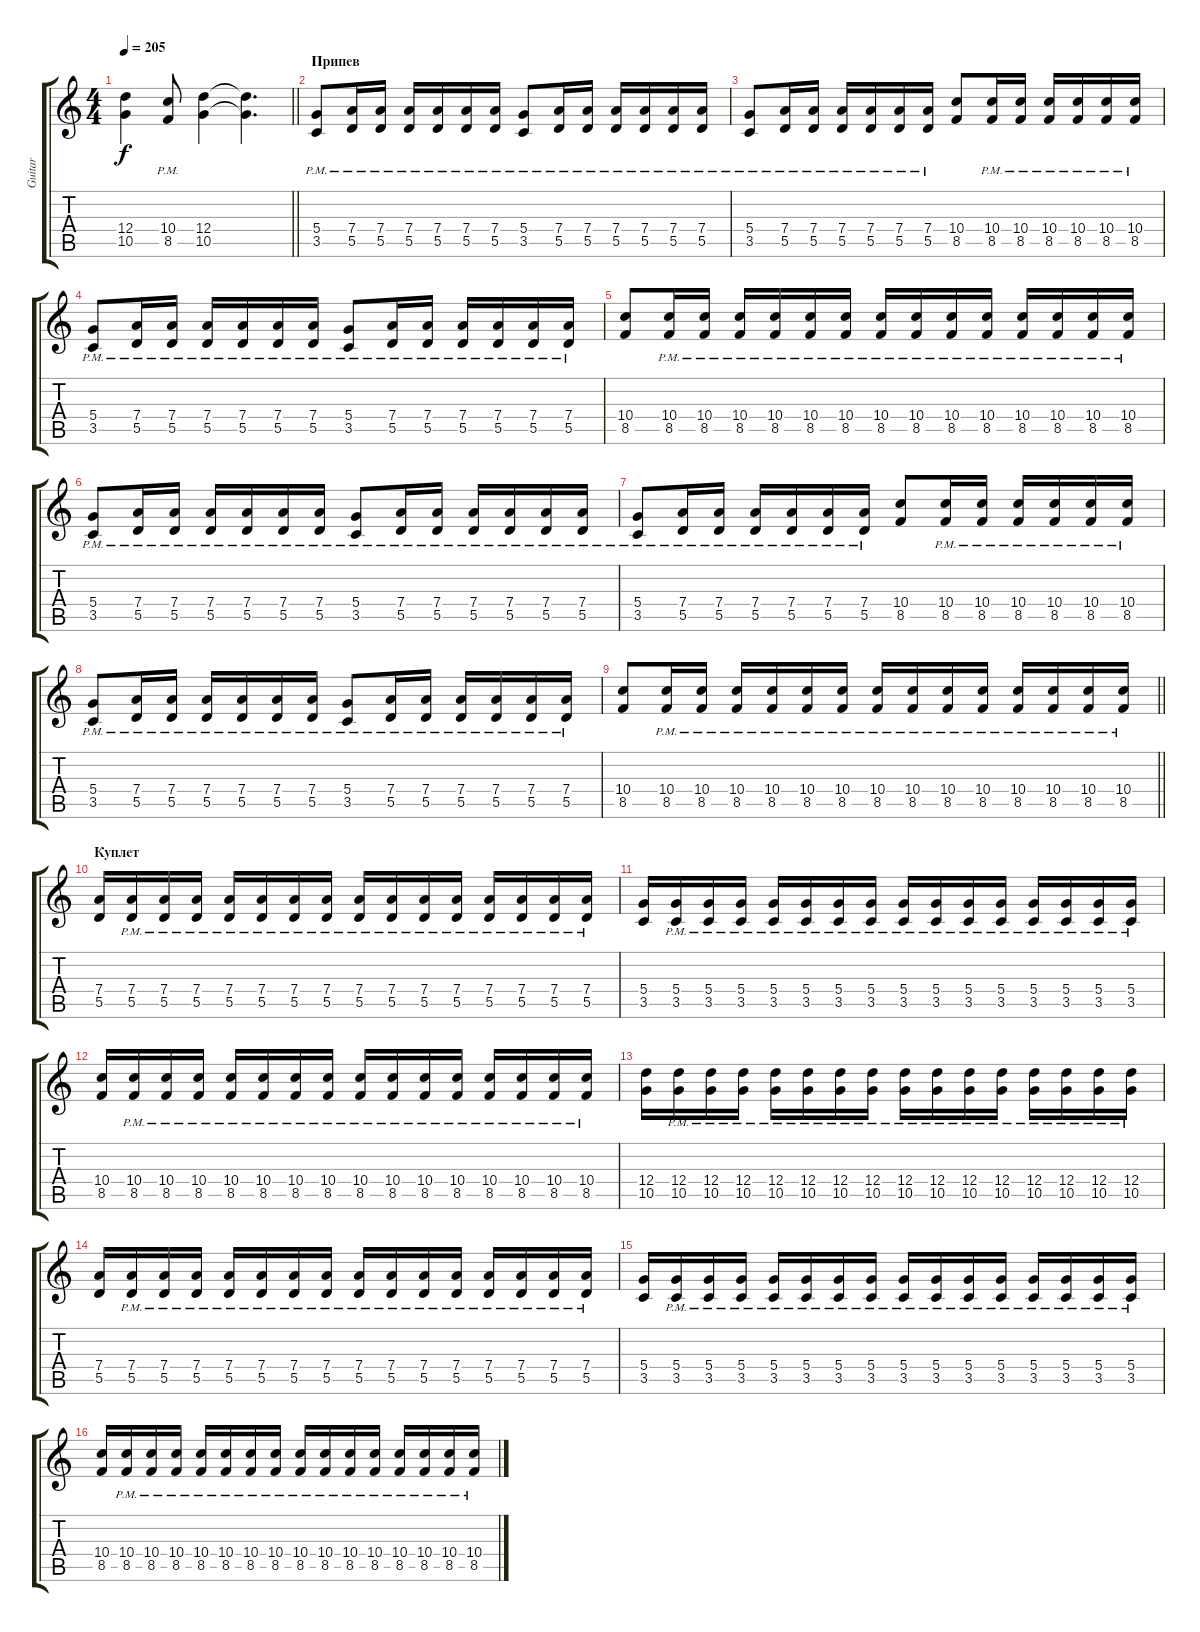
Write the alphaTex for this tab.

\track ("Guitar" "Guitar") {instrument overdrivenguitar}
\staff {score tabs}
\tuning (E4 B3 G3 D3 A2 E2) {hide}
\ts (4 4)
\tempo 205
\clef g2
\barLineRight lightlight
\ks c
(12.4 10.5).4{dy f} (10.4{pm} 8.5{pm}).8 (12.4 10.5).4 (12.4{t} 10.5{t}).4{d} |
\section ("" "Припев")
(5.4{pm} 3.5{pm}).8 (7.4{pm} 5.5{pm}).16 (7.4{pm} 5.5{pm}).16 (7.4{pm} 5.5{pm}).16 (7.4{pm} 5.5{pm}).16 (7.4{pm} 5.5{pm}).16 (7.4{pm} 5.5{pm}).16 (5.4{pm} 3.5{pm}).8 (7.4{pm} 5.5{pm}).16 (7.4{pm} 5.5{pm}).16 (7.4{pm} 5.5{pm}).16 (7.4{pm} 5.5{pm}).16 (7.4{pm} 5.5{pm}).16 (7.4{pm} 5.5{pm}).16 |
(5.4{pm} 3.5{pm}).8 (7.4{pm} 5.5{pm}).16 (7.4{pm} 5.5{pm}).16 (7.4{pm} 5.5{pm}).16 (7.4{pm} 5.5{pm}).16 (7.4{pm} 5.5{pm}).16 (7.4{pm} 5.5{pm}).16 (10.4 8.5).8 (10.4{pm} 8.5{pm}).16 (10.4{pm} 8.5{pm}).16 (10.4{pm} 8.5{pm}).16 (10.4{pm} 8.5{pm}).16 (10.4{pm} 8.5{pm}).16 (10.4{pm} 8.5{pm}).16 |
(5.4{pm} 3.5{pm}).8 (7.4{pm} 5.5{pm}).16 (7.4{pm} 5.5{pm}).16 (7.4{pm} 5.5{pm}).16 (7.4{pm} 5.5{pm}).16 (7.4{pm} 5.5{pm}).16 (7.4{pm} 5.5{pm}).16 (5.4{pm} 3.5{pm}).8 (7.4{pm} 5.5{pm}).16 (7.4{pm} 5.5{pm}).16 (7.4{pm} 5.5{pm}).16 (7.4{pm} 5.5{pm}).16 (7.4{pm} 5.5{pm}).16 (7.4{pm} 5.5{pm}).16 |
(10.4 8.5).8 (10.4{pm} 8.5{pm}).16 (10.4{pm} 8.5{pm}).16 (10.4{pm} 8.5{pm}).16 (10.4{pm} 8.5{pm}).16 (10.4{pm} 8.5{pm}).16 (10.4{pm} 8.5{pm}).16 (10.4{pm} 8.5{pm}).16 (10.4{pm} 8.5{pm}).16 (10.4{pm} 8.5{pm}).16 (10.4{pm} 8.5{pm}).16 (10.4{pm} 8.5{pm}).16 (10.4{pm} 8.5{pm}).16 (10.4{pm} 8.5{pm}).16 (10.4{pm} 8.5{pm}).16 |
(5.4{pm} 3.5{pm}).8 (7.4{pm} 5.5{pm}).16 (7.4{pm} 5.5{pm}).16 (7.4{pm} 5.5{pm}).16 (7.4{pm} 5.5{pm}).16 (7.4{pm} 5.5{pm}).16 (7.4{pm} 5.5{pm}).16 (5.4{pm} 3.5{pm}).8 (7.4{pm} 5.5{pm}).16 (7.4{pm} 5.5{pm}).16 (7.4{pm} 5.5{pm}).16 (7.4{pm} 5.5{pm}).16 (7.4{pm} 5.5{pm}).16 (7.4{pm} 5.5{pm}).16 |
(5.4{pm} 3.5{pm}).8 (7.4{pm} 5.5{pm}).16 (7.4{pm} 5.5{pm}).16 (7.4{pm} 5.5{pm}).16 (7.4{pm} 5.5{pm}).16 (7.4{pm} 5.5{pm}).16 (7.4{pm} 5.5{pm}).16 (10.4 8.5).8 (10.4{pm} 8.5{pm}).16 (10.4{pm} 8.5{pm}).16 (10.4{pm} 8.5{pm}).16 (10.4{pm} 8.5{pm}).16 (10.4{pm} 8.5{pm}).16 (10.4{pm} 8.5{pm}).16 |
(5.4{pm} 3.5{pm}).8 (7.4{pm} 5.5{pm}).16 (7.4{pm} 5.5{pm}).16 (7.4{pm} 5.5{pm}).16 (7.4{pm} 5.5{pm}).16 (7.4{pm} 5.5{pm}).16 (7.4{pm} 5.5{pm}).16 (5.4{pm} 3.5{pm}).8 (7.4{pm} 5.5{pm}).16 (7.4{pm} 5.5{pm}).16 (7.4{pm} 5.5{pm}).16 (7.4{pm} 5.5{pm}).16 (7.4{pm} 5.5{pm}).16 (7.4{pm} 5.5{pm}).16 |
\barLineRight lightlight
(10.4 8.5).8 (10.4{pm} 8.5{pm}).16 (10.4{pm} 8.5{pm}).16 (10.4{pm} 8.5{pm}).16 (10.4{pm} 8.5{pm}).16 (10.4{pm} 8.5{pm}).16 (10.4{pm} 8.5{pm}).16 (10.4{pm} 8.5{pm}).16 (10.4{pm} 8.5{pm}).16 (10.4{pm} 8.5{pm}).16 (10.4{pm} 8.5{pm}).16 (10.4{pm} 8.5{pm}).16 (10.4{pm} 8.5{pm}).16 (10.4{pm} 8.5{pm}).16 (10.4{pm} 8.5{pm}).16 |
\section ("" "Куплет")
(7.4 5.5).16 (7.4{pm} 5.5{pm}).16 (7.4{pm} 5.5{pm}).16 (7.4{pm} 5.5{pm}).16 (7.4{pm} 5.5{pm}).16 (7.4{pm} 5.5{pm}).16 (7.4{pm} 5.5{pm}).16 (7.4{pm} 5.5{pm}).16 (7.4{pm} 5.5{pm}).16 (7.4{pm} 5.5{pm}).16 (7.4{pm} 5.5{pm}).16 (7.4{pm} 5.5{pm}).16 (7.4{pm} 5.5{pm}).16 (7.4{pm} 5.5{pm}).16 (7.4{pm} 5.5{pm}).16 (7.4{pm} 5.5{pm}).16 |
(5.4 3.5).16 (5.4{pm} 3.5{pm}).16 (5.4{pm} 3.5{pm}).16 (5.4{pm} 3.5{pm}).16 (5.4{pm} 3.5{pm}).16 (5.4{pm} 3.5{pm}).16 (5.4{pm} 3.5{pm}).16 (5.4{pm} 3.5{pm}).16 (5.4{pm} 3.5{pm}).16 (5.4{pm} 3.5{pm}).16 (5.4{pm} 3.5{pm}).16 (5.4{pm} 3.5{pm}).16 (5.4{pm} 3.5{pm}).16 (5.4{pm} 3.5{pm}).16 (5.4{pm} 3.5{pm}).16 (5.4{pm} 3.5{pm}).16 |
(10.4 8.5).16 (10.4{pm} 8.5{pm}).16 (10.4{pm} 8.5{pm}).16 (10.4{pm} 8.5{pm}).16 (10.4{pm} 8.5{pm}).16 (10.4{pm} 8.5{pm}).16 (10.4{pm} 8.5{pm}).16 (10.4{pm} 8.5{pm}).16 (10.4{pm} 8.5{pm}).16 (10.4{pm} 8.5{pm}).16 (10.4{pm} 8.5{pm}).16 (10.4{pm} 8.5{pm}).16 (10.4{pm} 8.5{pm}).16 (10.4{pm} 8.5{pm}).16 (10.4{pm} 8.5{pm}).16 (10.4{pm} 8.5{pm}).16 |
(12.4 10.5).16 (12.4{pm} 10.5{pm}).16 (12.4{pm} 10.5{pm}).16 (12.4{pm} 10.5{pm}).16 (12.4{pm} 10.5{pm}).16 (12.4{pm} 10.5{pm}).16 (12.4{pm} 10.5{pm}).16 (12.4{pm} 10.5{pm}).16 (12.4{pm} 10.5{pm}).16 (12.4{pm} 10.5{pm}).16 (12.4{pm} 10.5{pm}).16 (12.4{pm} 10.5{pm}).16 (12.4{pm} 10.5{pm}).16 (12.4{pm} 10.5{pm}).16 (12.4{pm} 10.5{pm}).16 (12.4{pm} 10.5{pm}).16 |
(7.4 5.5).16 (7.4{pm} 5.5{pm}).16 (7.4{pm} 5.5{pm}).16 (7.4{pm} 5.5{pm}).16 (7.4{pm} 5.5{pm}).16 (7.4{pm} 5.5{pm}).16 (7.4{pm} 5.5{pm}).16 (7.4{pm} 5.5{pm}).16 (7.4{pm} 5.5{pm}).16 (7.4{pm} 5.5{pm}).16 (7.4{pm} 5.5{pm}).16 (7.4{pm} 5.5{pm}).16 (7.4{pm} 5.5{pm}).16 (7.4{pm} 5.5{pm}).16 (7.4{pm} 5.5{pm}).16 (7.4{pm} 5.5{pm}).16 |
(5.4 3.5).16 (5.4{pm} 3.5{pm}).16 (5.4{pm} 3.5{pm}).16 (5.4{pm} 3.5{pm}).16 (5.4{pm} 3.5{pm}).16 (5.4{pm} 3.5{pm}).16 (5.4{pm} 3.5{pm}).16 (5.4{pm} 3.5{pm}).16 (5.4{pm} 3.5{pm}).16 (5.4{pm} 3.5{pm}).16 (5.4{pm} 3.5{pm}).16 (5.4{pm} 3.5{pm}).16 (5.4{pm} 3.5{pm}).16 (5.4{pm} 3.5{pm}).16 (5.4{pm} 3.5{pm}).16 (5.4{pm} 3.5{pm}).16 |
(10.4 8.5).16 (10.4{pm} 8.5{pm}).16 (10.4{pm} 8.5{pm}).16 (10.4{pm} 8.5{pm}).16 (10.4{pm} 8.5{pm}).16 (10.4{pm} 8.5{pm}).16 (10.4{pm} 8.5{pm}).16 (10.4{pm} 8.5{pm}).16 (10.4{pm} 8.5{pm}).16 (10.4{pm} 8.5{pm}).16 (10.4{pm} 8.5{pm}).16 (10.4{pm} 8.5{pm}).16 (10.4{pm} 8.5{pm}).16 (10.4{pm} 8.5{pm}).16 (10.4{pm} 8.5{pm}).16 (10.4{pm} 8.5{pm}).16
